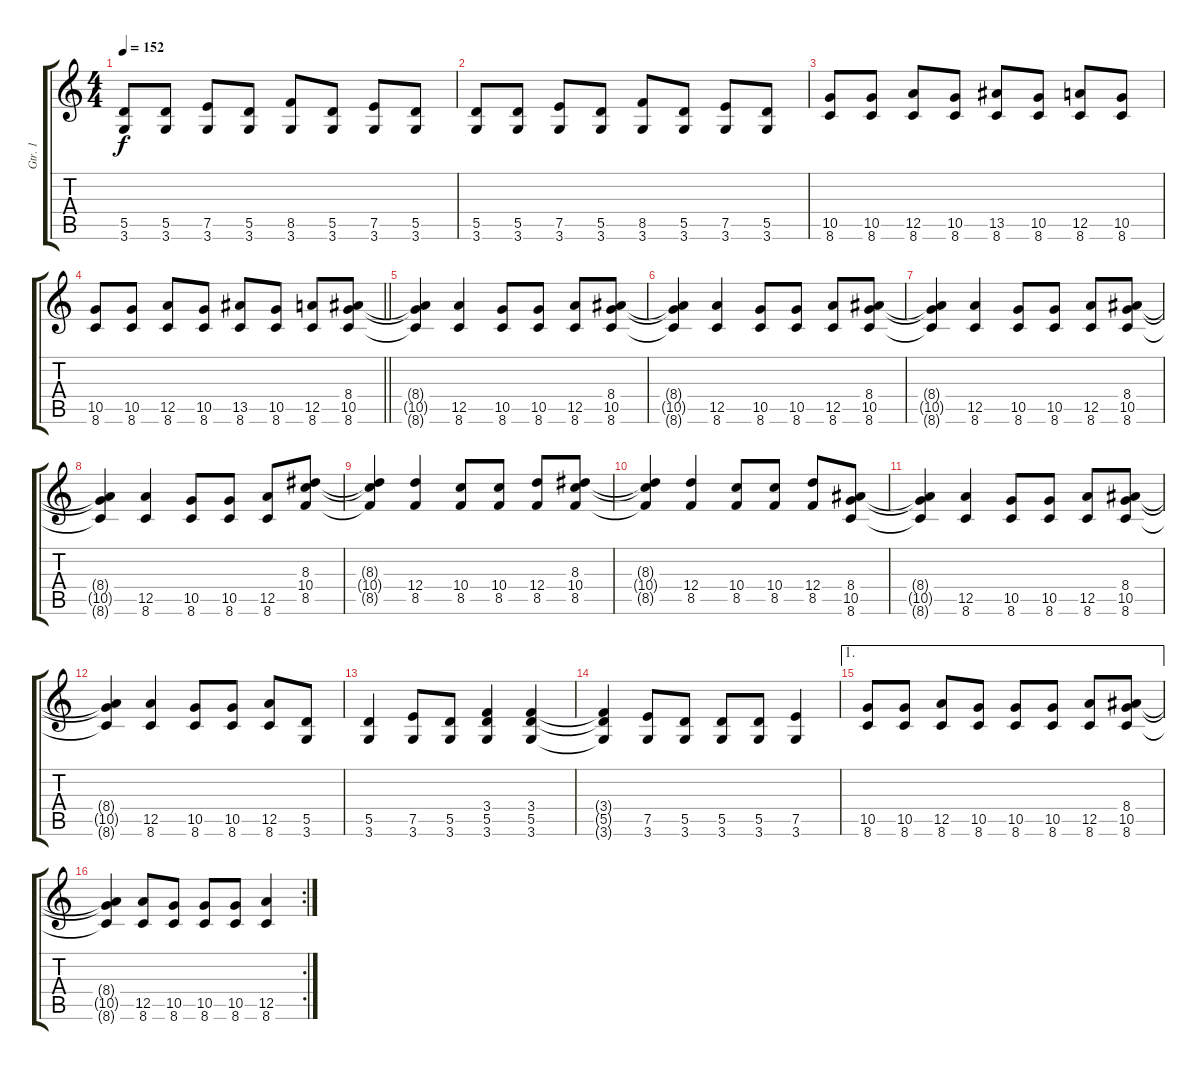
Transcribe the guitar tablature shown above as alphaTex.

\track ("Gtr. 1" "Gtr. 1") {instrument electricguitarclean}
\staff {score tabs}
\tuning (E4 B3 G3 D3 A2 E2) {hide}
\ts (4 4)
\tempo 152
\clef g2
\ks c
(5.5 3.6).8{dy f} (5.5 3.6).8 (7.5 3.6).8 (5.5 3.6).8 (8.5 3.6).8 (5.5 3.6).8 (7.5 3.6).8 (5.5 3.6).8 |
(5.5 3.6).8 (5.5 3.6).8 (7.5 3.6).8 (5.5 3.6).8 (8.5 3.6).8 (5.5 3.6).8 (7.5 3.6).8 (5.5 3.6).8 |
(10.5 8.6).8 (10.5 8.6).8 (12.5 8.6).8 (10.5 8.6).8 (13.5 8.6).8 (10.5 8.6).8 (12.5 8.6).8 (10.5 8.6).8 |
\barLineRight lightlight
(10.5 8.6).8 (10.5 8.6).8 (12.5 8.6).8 (10.5 8.6).8 (13.5 8.6).8 (10.5 8.6).8 (12.5 8.6).8 (8.4 10.5 8.6).8 |
(8.4{t} 10.5{t} 8.6{t}).4 (12.5 8.6).4 (10.5 8.6).8 (10.5 8.6).8 (12.5 8.6).8 (8.4 10.5 8.6).8 |
(8.4{t} 10.5{t} 8.6{t}).4 (12.5 8.6).4 (10.5 8.6).8 (10.5 8.6).8 (12.5 8.6).8 (8.4 10.5 8.6).8 |
(8.4{t} 10.5{t} 8.6{t}).4 (12.5 8.6).4 (10.5 8.6).8 (10.5 8.6).8 (12.5 8.6).8 (8.4 10.5 8.6).8 |
(8.4{t} 10.5{t} 8.6{t}).4 (12.5 8.6).4 (10.5 8.6).8 (10.5 8.6).8 (12.5 8.6).8 (8.3 10.4 8.5).8 |
(8.3{t} 10.4{t} 8.5{t}).4 (12.4 8.5).4 (10.4 8.5).8 (10.4 8.5).8 (12.4 8.5).8 (8.3 10.4 8.5).8 |
(8.3{t} 10.4{t} 8.5{t}).4 (12.4 8.5).4 (10.4 8.5).8 (10.4 8.5).8 (12.4 8.5).8 (8.4 10.5 8.6).8 |
(8.4{t} 10.5{t} 8.6{t}).4 (12.5 8.6).4 (10.5 8.6).8 (10.5 8.6).8 (12.5 8.6).8 (8.4 10.5 8.6).8 |
(8.4{t} 10.5{t} 8.6{t}).4 (12.5 8.6).4 (10.5 8.6).8 (10.5 8.6).8 (12.5 8.6).8 (5.5 3.6).8 |
(5.5 3.6).4 (7.5 3.6).8 (5.5 3.6).8 (3.4 5.5 3.6).4 (3.4 5.5 3.6).4 |
(3.4{t} 5.5{t} 3.6{t}).4 (7.5 3.6).8 (5.5 3.6).8 (5.5 3.6).8 (5.5 3.6).8 (7.5 3.6).4 |
\ae 1
(10.5 8.6).8 (10.5 8.6).8 (12.5 8.6).8 (10.5 8.6).8 (10.5 8.6).8 (10.5 8.6).8 (12.5 8.6).8 (8.4 10.5 8.6).8 |
\rc 2
(8.4{t} 10.5{t} 8.6{t}).4 (12.5 8.6).8 (10.5 8.6).8 (10.5 8.6).8 (10.5 8.6).8 (12.5 8.6).4
